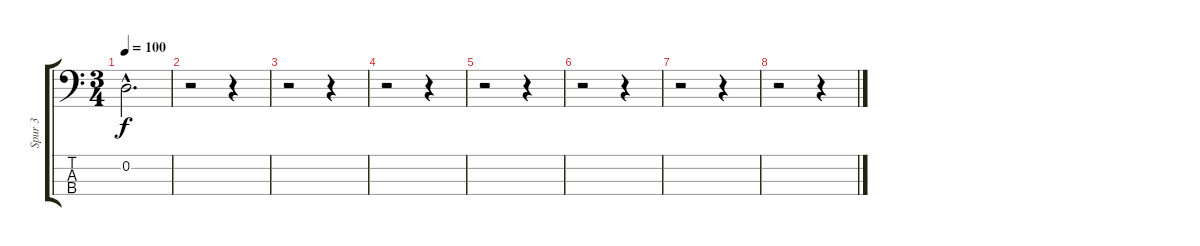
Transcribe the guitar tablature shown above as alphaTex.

\track ("Spur 3" "Spur 3") {instrument electricbassfinger}
\staff {score tabs}
\tuning (G2 D2 A1 E1) {hide}
\ts (3 4)
\tempo 100
\clef f4
\ks c
0.2{hac}.2{d dy f} |
r.2 r.4 |
r.2 r.4 |
r.2 r.4 |
r.2 r.4 |
r.2 r.4 |
r.2 r.4 |
r.2 r.4
